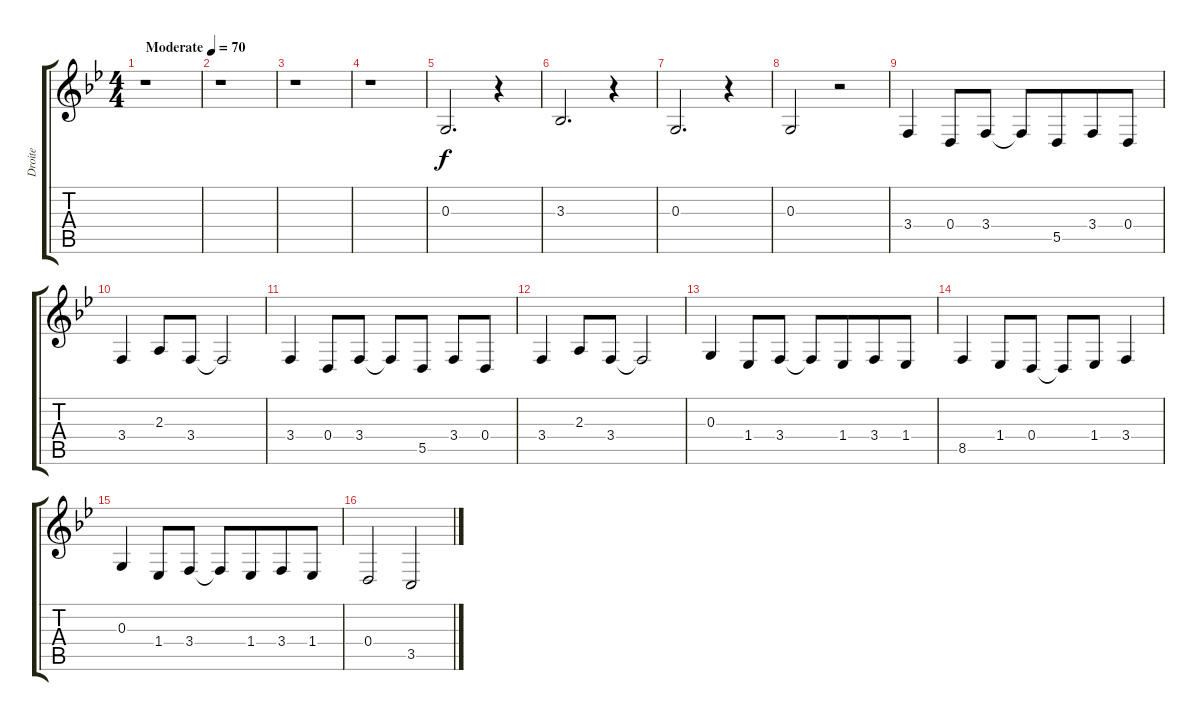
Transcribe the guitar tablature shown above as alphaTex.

\track ("Droite" "Droite") {instrument acousticgrandpiano}
\staff {score tabs}
\tuning (E4 B3 G3 D3 A2 E2) {hide}
\ts (4 4)
\tempo (70 "Moderate")
\clef g2
\ks bb
r.1{dy f instrument acousticgrandpiano} |
r.1 |
r.1 |
r.1 |
0.3.2{d} r.4 |
3.3.2{d} r.4 |
0.3.2{d} r.4 |
0.3.2 r.2 |
3.4.4 0.4.8 3.4.8 3.4{t}.8 5.5.8{beam merge} 3.4.8 0.4.8 |
3.4.4 2.3.8 3.4.8 3.4{t}.2 |
3.4.4 0.4.8 3.4.8 3.4{t}.8 5.5.8 3.4.8 0.4.8 |
3.4.4 2.3.8 3.4.8 3.4{t}.2 |
0.3.4 1.4.8 3.4.8 3.4{t}.8 1.4.8{beam merge} 3.4.8 1.4.8 |
8.5.4 1.4.8{beam merge} 0.4.8{beam split} 0.4{t}.8 1.4.8 3.4.4 |
0.3.4 1.4.8 3.4.8 3.4{t}.8 1.4.8{beam merge} 3.4.8 1.4.8 |
0.4.2 3.5.2
